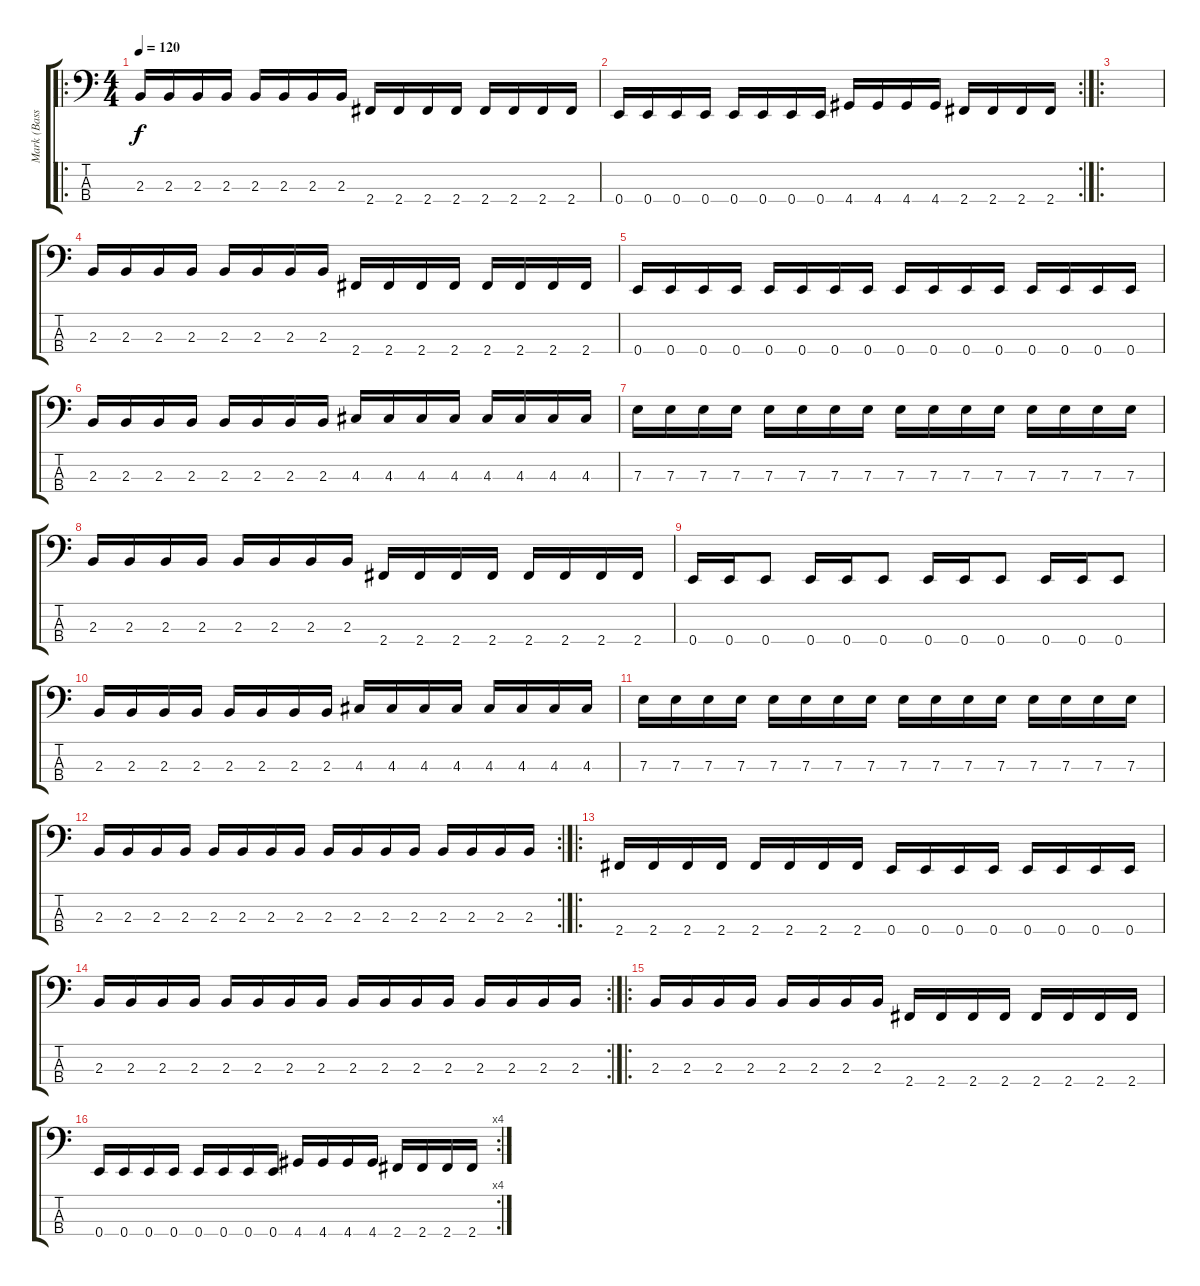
\track ("Mark (Bass)" "Mark (Bass") {instrument electricbasspick}
\staff {score tabs}
\tuning (G2 D2 A1 E1) {hide}
\ro
\ts (4 4)
\tempo 120
\clef f4
\ks c
2.3.16{dy f} 2.3.16 2.3.16 2.3.16 2.3.16 2.3.16 2.3.16 2.3.16 2.4.16 2.4.16 2.4.16 2.4.16 2.4.16 2.4.16 2.4.16 2.4.16 |
\rc 2
0.4.16 0.4.16 0.4.16 0.4.16 0.4.16 0.4.16 0.4.16 0.4.16 4.4.16 4.4.16 4.4.16 4.4.16 2.4.16 2.4.16 2.4.16 2.4.16 |
\ro
|
2.3.16 2.3.16 2.3.16 2.3.16 2.3.16 2.3.16 2.3.16 2.3.16 2.4.16 2.4.16 2.4.16 2.4.16 2.4.16 2.4.16 2.4.16 2.4.16 |
0.4.16 0.4.16 0.4.16 0.4.16 0.4.16 0.4.16 0.4.16 0.4.16 0.4.16 0.4.16 0.4.16 0.4.16 0.4.16 0.4.16 0.4.16 0.4.16 |
2.3.16 2.3.16 2.3.16 2.3.16 2.3.16 2.3.16 2.3.16 2.3.16 4.3.16 4.3.16 4.3.16 4.3.16 4.3.16 4.3.16 4.3.16 4.3.16 |
7.3.16 7.3.16 7.3.16 7.3.16 7.3.16 7.3.16 7.3.16 7.3.16 7.3.16 7.3.16 7.3.16 7.3.16 7.3.16 7.3.16 7.3.16 7.3.16 |
2.3.16 2.3.16 2.3.16 2.3.16 2.3.16 2.3.16 2.3.16 2.3.16 2.4.16 2.4.16 2.4.16 2.4.16 2.4.16 2.4.16 2.4.16 2.4.16 |
0.4.16 0.4.16 0.4.8 0.4.16 0.4.16 0.4.8 0.4.16 0.4.16 0.4.8 0.4.16 0.4.16 0.4.8 |
2.3.16 2.3.16 2.3.16 2.3.16 2.3.16 2.3.16 2.3.16 2.3.16 4.3.16 4.3.16 4.3.16 4.3.16 4.3.16 4.3.16 4.3.16 4.3.16 |
7.3.16 7.3.16 7.3.16 7.3.16 7.3.16 7.3.16 7.3.16 7.3.16 7.3.16 7.3.16 7.3.16 7.3.16 7.3.16 7.3.16 7.3.16 7.3.16 |
\rc 2
2.3.16 2.3.16 2.3.16 2.3.16 2.3.16 2.3.16 2.3.16 2.3.16 2.3.16 2.3.16 2.3.16 2.3.16 2.3.16 2.3.16 2.3.16 2.3.16 |
\ro
2.4.16 2.4.16 2.4.16 2.4.16 2.4.16 2.4.16 2.4.16 2.4.16 0.4.16 0.4.16 0.4.16 0.4.16 0.4.16 0.4.16 0.4.16 0.4.16 |
\rc 2
2.3.16 2.3.16 2.3.16 2.3.16 2.3.16 2.3.16 2.3.16 2.3.16 2.3.16 2.3.16 2.3.16 2.3.16 2.3.16 2.3.16 2.3.16 2.3.16 |
\ro
2.3.16 2.3.16 2.3.16 2.3.16 2.3.16 2.3.16 2.3.16 2.3.16 2.4.16 2.4.16 2.4.16 2.4.16 2.4.16 2.4.16 2.4.16 2.4.16 |
\rc 4
0.4.16 0.4.16 0.4.16 0.4.16 0.4.16 0.4.16 0.4.16 0.4.16 4.4.16 4.4.16 4.4.16 4.4.16 2.4.16 2.4.16 2.4.16 2.4.16
